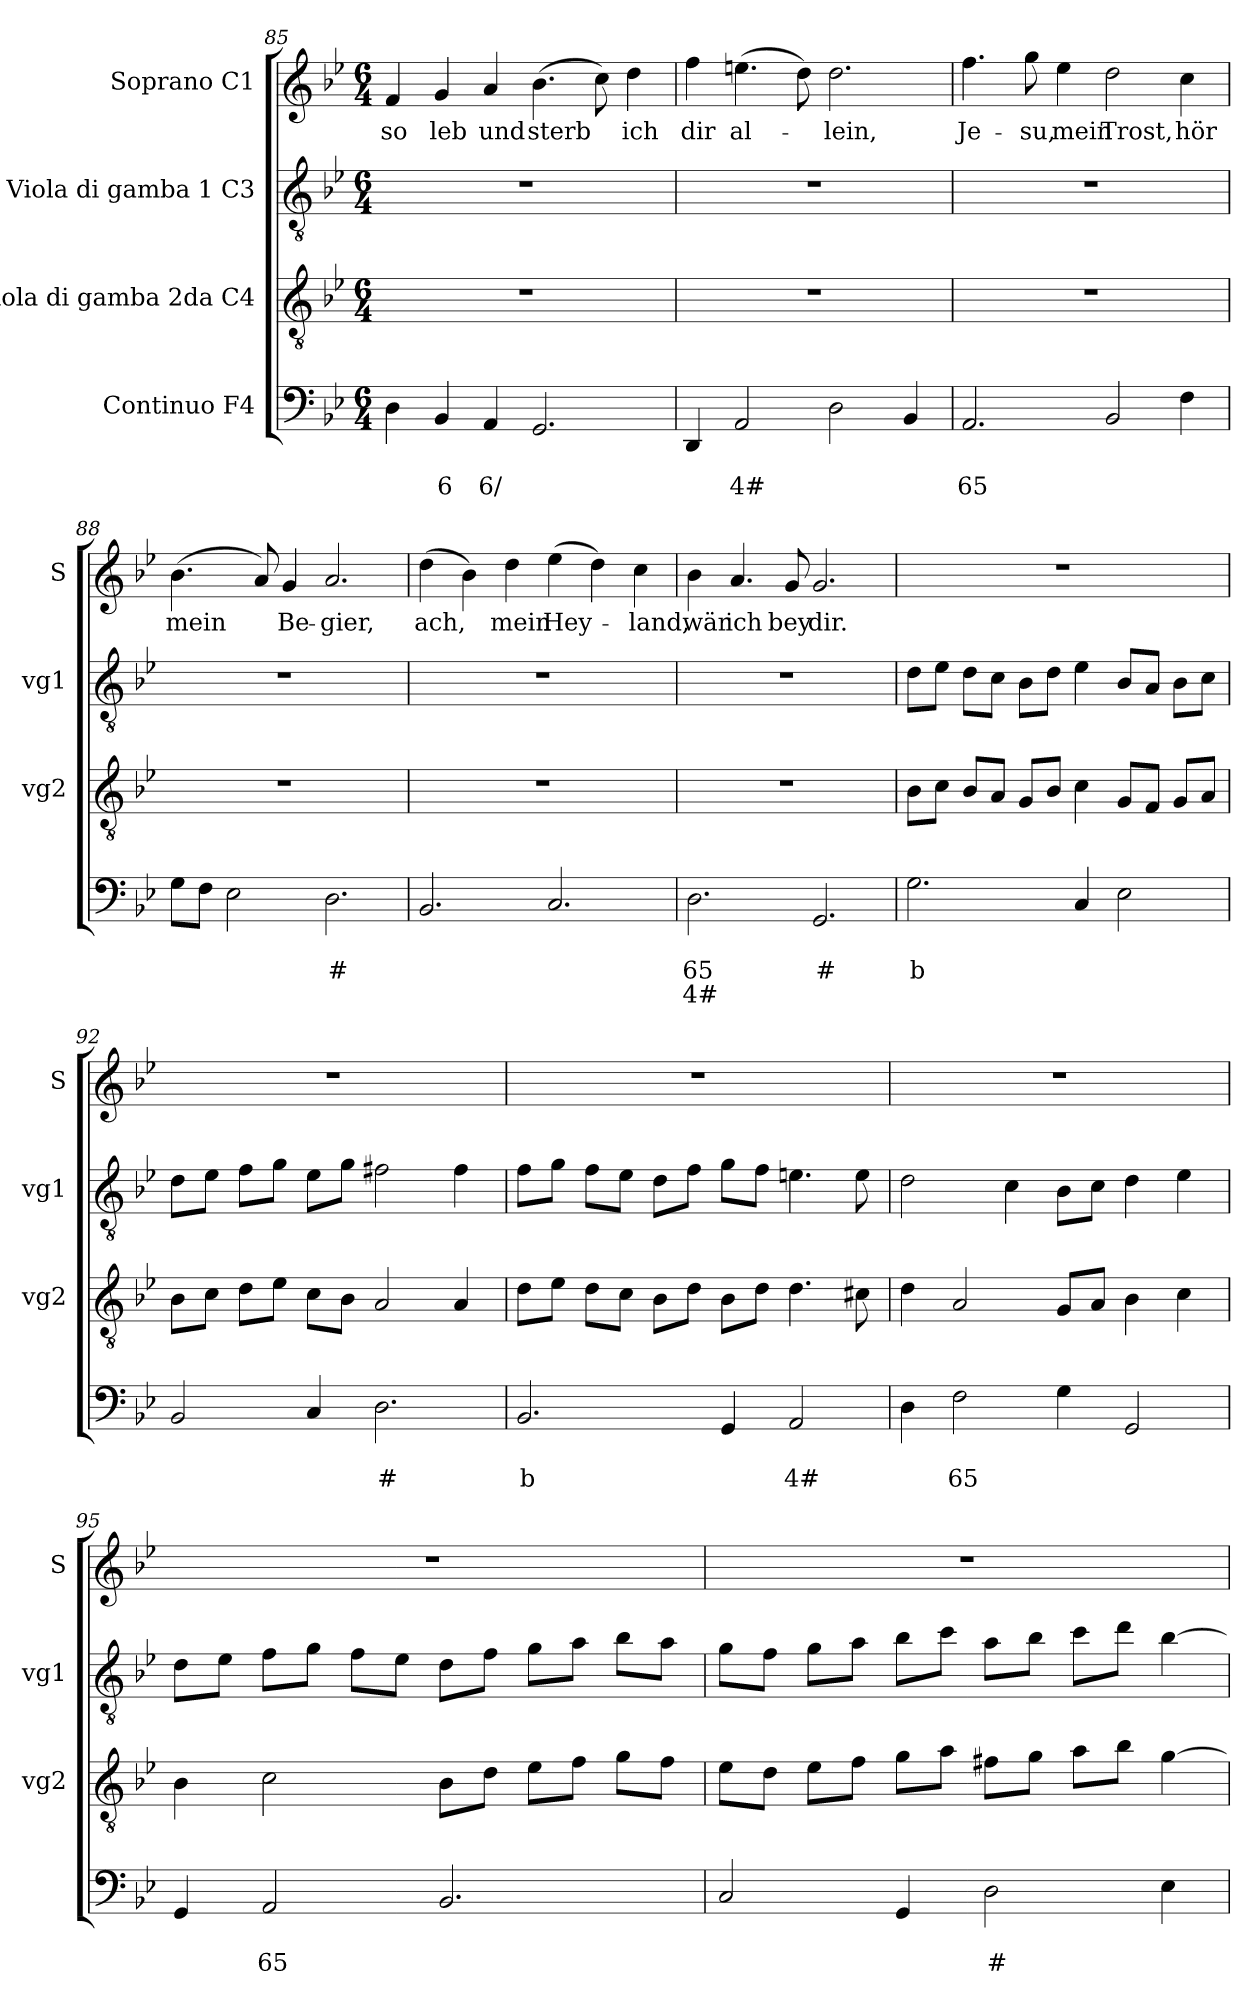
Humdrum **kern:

**kern	**text	**text	**text	**kern	**kern	**kern	**text
*part4	*part4	*part4	*part4	*part3	*part2	*part1	*part1
*staff4	*staff4	*staff4	*staff4	*staff3	*staff2	*staff1	*staff1
*I"Continuo F4	*	*	*	*I"Viola di gamba 2da C4	*I"Viola di gamba 1 C3	*I"Soprano C1	*
*	*	*	*	*I'vg2	*I'vg1	*I'S	*
*clefF4	*	*	*	*clefGv2	*clefGv2	*clefG2	*
*k[b-e-]	*	*	*	*k[b-e-]	*k[b-e-]	*k[b-e-]	*
*B-:	*	*	*	*B-:	*B-:	*B-:	*
*M6/4	*	*	*	*M6/4	*M6/4	*M6/4	*
=85	=85	=85	=85	=85	=85	=85	=85
!	!	!	!	!	!	!	!LO:LY:b
4D\	.	.	.	1.r	1.r	4f/	so
!	!	!LO:LY:b	!	!	!	!	!LO:LY:b
4BB-/	.	6	.	.	.	4g/	leb
!	!	!LO:LY:b	!	!	!	!	!LO:LY:b
4AA/	.	6/	.	.	.	4a/	und
!	!	!	!	!	!	!	!LO:LY:b
2.GG/	.	.	.	.	.	(>4.b-\	sterb
.	.	.	.	.	.	8cc\)	.
!	!	!	!	!	!	!	!LO:LY:b
.	.	.	.	.	.	4dd\	ich
=86	=86	=86	=86	=86	=86	=86	=86
!	!	!	!	!	!	!	!LO:LY:b
4DD/	.	.	.	1.r	1.r	4ff\	dir
!	!	!LO:LY:b	!	!	!	!	!LO:LY:b
2AA/	.	4#	.	.	.	(>4.een\	al-
.	.	.	.	.	.	8dd\)	.
!	!	!	!	!	!	!	!LO:LY:b
2D\	.	.	.	.	.	2.dd\	-lein,
4BB-/	.	.	.	.	.	.	.
=87	=87	=87	=87	=87	=87	=87	=87
!	!	!LO:LY:b	!	!	!	!	!LO:LY:b
2.AA/	.	65	.	1.r	1.r	4.ff\	Je-
!	!	!	!	!	!	!	!LO:LY:b
.	.	.	.	.	.	8gg\	-su,
!	!	!	!	!	!	!	!LO:LY:b
.	.	.	.	.	.	4ee-\	mein
!	!	!	!	!	!	!	!LO:LY:b
2BB-/	.	.	.	.	.	2dd\	Trost,
!	!	!	!	!	!	!	!LO:LY:b
4F\	.	.	.	.	.	4cc\	hör
!!LO:PB:g=z
=88	=88	=88	=88	=88	=88	=88	=88
!	!	!	!	!	!	!	!LO:LY:b
8G\L	.	.	.	1.r	1.r	(>4.b-\	mein
8F\J	.	.	.	.	.	.	.
2E-\	.	.	.	.	.	.	.
.	.	.	.	.	.	8a/)	.
!	!	!	!	!	!	!	!LO:LY:b
.	.	.	.	.	.	4g/	Be-
!	!	!LO:LY:b	!	!	!	!	!LO:LY:b
2.D\	.	#	.	.	.	2.a/	-gier,
=89	=89	=89	=89	=89	=89	=89	=89
!	!	!	!	!	!	!	!LO:LY:b
2.BB-/	.	.	.	1.r	1.r	(>4dd\	ach,
.	.	.	.	.	.	4b-\)	.
!	!	!	!	!	!	!	!LO:LY:b
.	.	.	.	.	.	4dd\	mein
!	!	!	!	!	!	!	!LO:LY:b
2.C/	.	.	.	.	.	(>4ee-\	Hey-
.	.	.	.	.	.	4dd\)	.
!	!	!	!	!	!	!	!LO:LY:b
.	.	.	.	.	.	4cc\	-land,
=90	=90	=90	=90	=90	=90	=90	=90
!	!	!LO:LY:b	!LO:LY:b	!	!	!	!LO:LY:b
2.D\	.	65	4#	1.r	1.r	4b-\	wär
!	!	!	!	!	!	!	!LO:LY:b
.	.	.	.	.	.	4.a/	ich
!	!	!	!	!	!	!	!LO:LY:b
.	.	.	.	.	.	8g/	bey
!	!	!LO:LY:b	!	!	!	!	!LO:LY:b
2.GG/	.	#	.	.	.	2.g/	dir.
=91	=91	=91	=91	=91	=91	=91	=91
!	!	!LO:LY:b	!	!	!	!	!
2.G\	.	b	.	8B-\L	8d\L	1.r	.
.	.	.	.	8c\J	8e-\J	.	.
.	.	.	.	8B-/L	8d\L	.	.
.	.	.	.	8A/J	8c\J	.	.
.	.	.	.	8G/L	8B-\L	.	.
.	.	.	.	8B-/J	8d\J	.	.
4C/	.	.	.	4c\	4e-\	.	.
2E-\	.	.	.	8G/L	8B-/L	.	.
.	.	.	.	8F/J	8A/J	.	.
.	.	.	.	8G/L	8B-\L	.	.
.	.	.	.	8A/J	8c\J	.	.
=92	=92	=92	=92	=92	=92	=92	=92
2BB-/	.	.	.	8B-\L	8d\L	1.r	.
.	.	.	.	8c\J	8e-\J	.	.
.	.	.	.	8d\L	8f\L	.	.
.	.	.	.	8e-\J	8g\J	.	.
4C/	.	.	.	8c\L	8e-\L	.	.
.	.	.	.	8B-\J	8g\J	.	.
!	!	!LO:LY:b	!	!	!	!	!
2.D\	.	#	.	2A/	2f#X\	.	.
.	.	.	.	4A/	4f#\	.	.
!!LO:LB:g=z
=93	=93	=93	=93	=93	=93	=93	=93
!	!	!LO:LY:b	!	!	!	!	!
2.BB-/	.	b	.	8d\L	8f\L	1.r	.
.	.	.	.	8e-\J	8g\J	.	.
.	.	.	.	8d\L	8f\L	.	.
.	.	.	.	8c\J	8e-\J	.	.
.	.	.	.	8B-\L	8d\L	.	.
.	.	.	.	8d\J	8f\J	.	.
4GG/	.	.	.	8B-\L	8g\L	.	.
.	.	.	.	8d\J	8f\J	.	.
!	!	!LO:LY:b	!	!	!	!	!
2AA/	.	4#	.	4.d\	4.en\	.	.
.	.	.	.	8c#X\	8e\	.	.
=94	=94	=94	=94	=94	=94	=94	=94
4D\	.	.	.	4d\	2d\	1.r	.
!	!	!LO:LY:b	!	!	!	!	!
2F\	.	65	.	2A/	.	.	.
.	.	.	.	.	4c\	.	.
4G\	.	.	.	8G/L	8B-\L	.	.
.	.	.	.	8A/J	8c\J	.	.
2GG/	.	.	.	4B-\	4d\	.	.
.	.	.	.	4c\	4e-\	.	.
=95	=95	=95	=95	=95	=95	=95	=95
4GG/	.	.	.	4B-\	8d\L	1.r	.
.	.	.	.	.	8e-\J	.	.
!	!	!LO:LY:b	!	!	!	!	!
2AA/	.	65	.	2c\	8f\L	.	.
.	.	.	.	.	8g\J	.	.
.	.	.	.	.	8f\L	.	.
.	.	.	.	.	8e-\J	.	.
2.BB-/	.	.	.	8B-\L	8d\L	.	.
.	.	.	.	8d\J	8f\J	.	.
.	.	.	.	8e-\L	8g\L	.	.
.	.	.	.	8f\J	8a\J	.	.
.	.	.	.	8g\L	8b-\L	.	.
.	.	.	.	8f\J	8a\J	.	.
=96	=96	=96	=96	=96	=96	=96	=96
2C/	.	.	.	8e-\L	8g\L	1.r	.
.	.	.	.	8d\J	8f\J	.	.
.	.	.	.	8e-\L	8g\L	.	.
.	.	.	.	8f\J	8a\J	.	.
4GG/	.	.	.	8g\L	8b-\L	.	.
.	.	.	.	8a\J	8cc\J	.	.
!	!	!LO:LY:b	!	!	!	!	!
2D\	.	#	.	8f#X\L	8a\L	.	.
.	.	.	.	8g\J	8b-\J	.	.
.	.	.	.	8a\L	8cc\L	.	.
.	.	.	.	8b-\J	8dd\J	.	.
4E-\	.	.	.	[4g\	[4b-\	.	.
=	=	=	=	=	=	=	=
*-	*-	*-	*-	*-	*-	*-	*-
